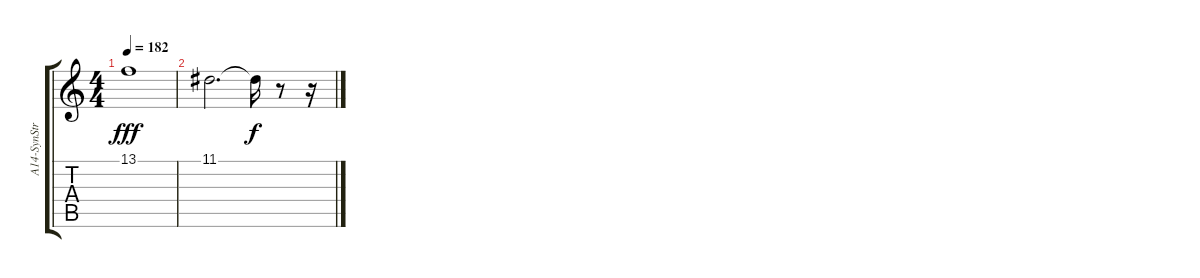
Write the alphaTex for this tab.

\track ("A14-SynStrings3 " "A14-SynStr") {instrument synthstrings1}
\staff {score tabs}
\tuning (E4 B3 G3 D3 A2 E2) {hide}
\ts (4 4)
\tempo 182
\clef g2
\ks c
13.1.1{dy fff} |
11.1.2{d} 11.1{t}.16{dy f} r.8 r.16
